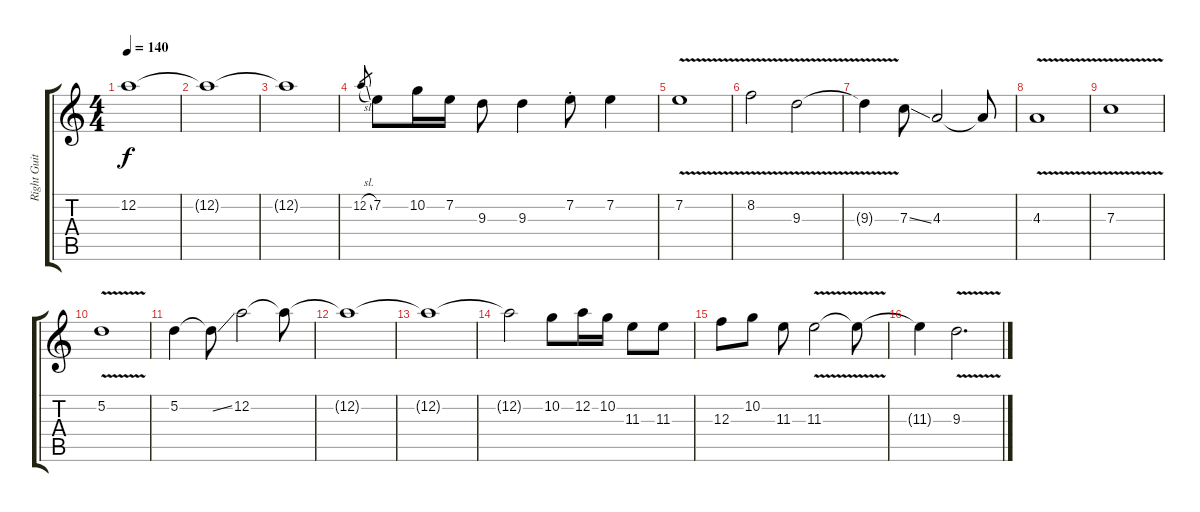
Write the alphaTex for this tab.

\track ("Right Guitar" "Right Guit") {instrument distortionguitar}
\staff {score tabs}
\tuning (D4 A3 F3 C3 G2 C2) {hide}
\ts (4 4)
\tempo 140
\clef g2
\ks c
12.2{t}.1{dy f} |
12.2{t}.1 |
12.2{t}.1 |
12.2{sl}.8{gr} 7.2.8 10.2.16 7.2.16 9.3.8 9.3.4 7.2{st}.8 7.2.4 |
7.2{v}.1 |
8.2{v}.2 9.3{v}.2 |
9.3{t}.4 7.3{ss}.8 4.3.2 4.3{t}.8 |
4.3{v}.1 |
7.3{v}.1 |
5.2{v}.1 |
5.2.4 5.2{ss t}.8 12.2.2 12.2{t}.8 |
12.2{t}.1 |
\section ("" "")
12.2{t}.1 |
12.2{t}.2 10.2.8 12.2.16 10.2.16 11.3.8 11.3.8 |
12.3.8 10.2.8 11.3.8 11.3{v}.2 11.3{t}.8 |
11.3{t}.4 9.3{v}.2{d}
